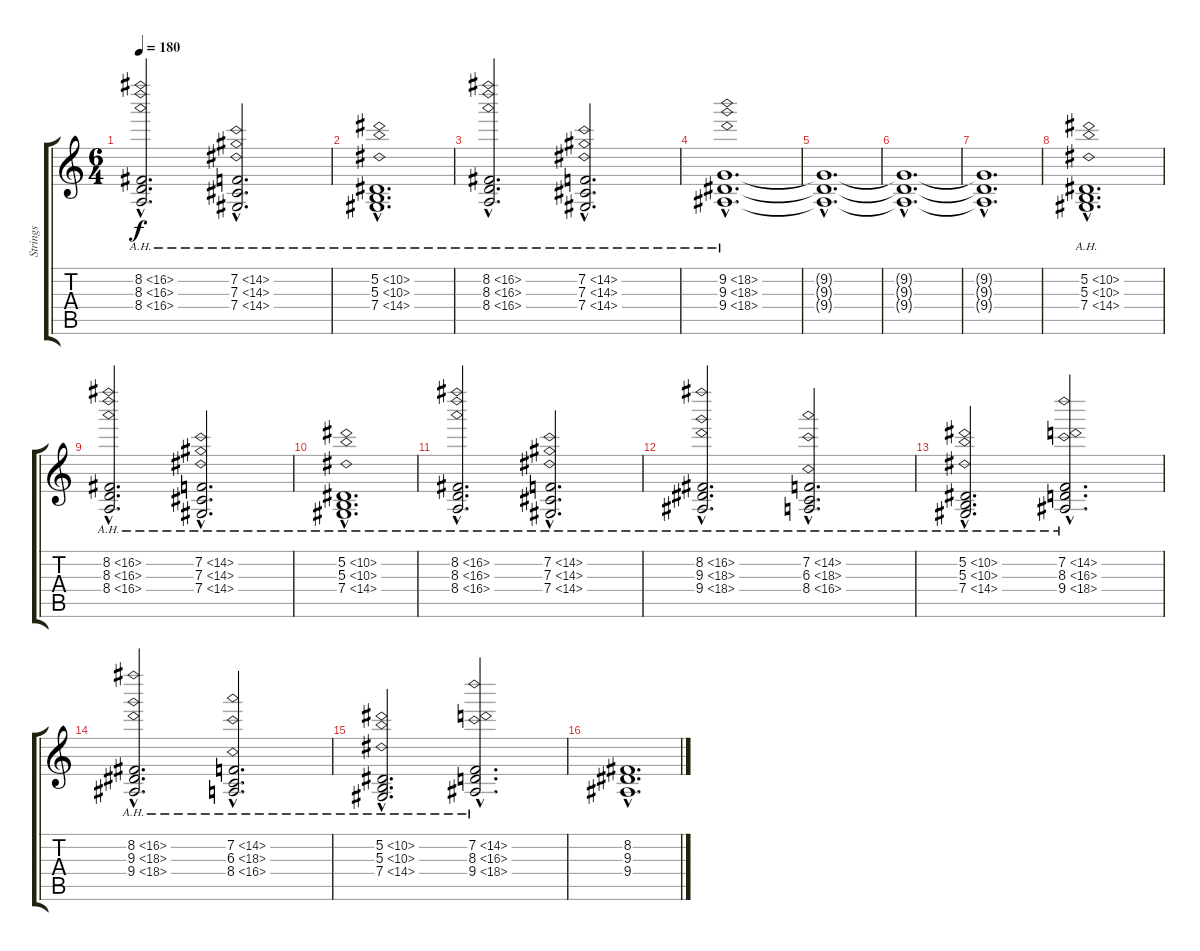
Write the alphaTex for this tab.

\track ("Strings" "Strings") {instrument stringensemble1}
\staff {score tabs}
\tuning (Eb4 Bb3 Gb3 Db3 Ab2 Eb2) {hide}
\ts (6 4)
\tempo 180
\clef g2
\ks c
(8.2{ah 8 hac} 8.3{ah 8 hac} 8.4{ah 8 hac}).2{d dy f} (7.2{ah 7 hac} 7.3{ah 7 hac} 7.4{ah 7 hac}).2{d} |
(5.2{ah 5 hac} 5.3{ah 5 hac} 7.4{ah 7 hac}).1{d} |
(8.2{ah 8 hac} 8.3{ah 8 hac} 8.4{ah 8 hac}).2{d} (7.2{ah 7 hac} 7.3{ah 7 hac} 7.4{ah 7 hac}).2{d} |
(9.2{ah 9 hac} 9.3{ah 9 hac} 9.4{ah 9 hac}).1{d} |
(9.2{hac t} 9.3{hac t} 9.4{hac t}).1{d} |
(9.2{hac t} 9.3{hac t} 9.4{hac t}).1{d} |
(9.2{hac t} 9.3{hac t} 9.4{hac t}).1{d} |
(5.2{ah 5 hac} 5.3{ah 5 hac} 7.4{ah 7 hac}).1{d} |
(8.2{ah 8 hac} 8.3{ah 8 hac} 8.4{ah 8 hac}).2{d} (7.2{ah 7 hac} 7.3{ah 7 hac} 7.4{ah 7 hac}).2{d} |
(5.2{ah 5 hac} 5.3{ah 5 hac} 7.4{ah 7 hac}).1{d} |
(8.2{ah 8 hac} 8.3{ah 8 hac} 8.4{ah 8 hac}).2{d} (7.2{ah 7 hac} 7.3{ah 7 hac} 7.4{ah 7 hac}).2{d} |
(8.2{ah 8 hac} 9.3{ah 9 hac} 9.4{ah 9 hac}).2{d} (7.2{ah 7 hac} 6.3{ah 12 hac} 8.4{ah 8 hac}).2{d} |
(5.2{ah 5 hac} 5.3{ah 5 hac} 7.4{ah 7 hac}).2{d} (7.2{ah 7 hac} 8.3{ah 8 hac} 9.4{ah 9 hac}).2{d} |
(8.2{ah 8 hac} 9.3{ah 9 hac} 9.4{ah 9 hac}).2{d} (7.2{ah 7 hac} 6.3{ah 12 hac} 8.4{ah 8 hac}).2{d} |
(5.2{ah 5 hac} 5.3{ah 5 hac} 7.4{ah 7 hac}).2{d} (7.2{ah 7 hac} 8.3{ah 8 hac} 9.4{ah 9 hac}).2{d} |
(8.2{hac} 9.3{hac} 9.4{hac}).1{d}
